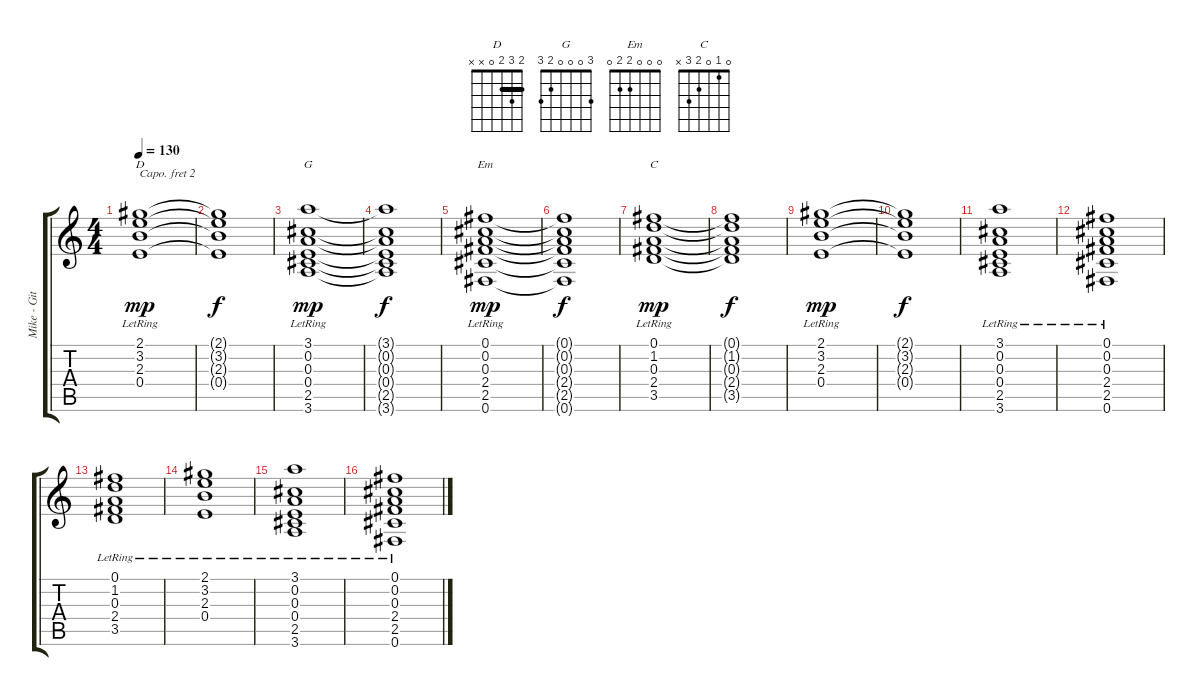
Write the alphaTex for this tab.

\track ("Mike - Gitár 2" "Mike - Git") {instrument acousticguitarsteel}
\staff {score tabs}
\capo 2
\tuning (E4 B3 G3 D3 A2 E2) {hide}
\chord ("D" 2 3 2 0 x x) {barre 2}
\chord ("G" 3 0 0 0 2 3)
\chord ("Em" 0 0 0 2 2 0)
\chord ("C" 0 1 0 2 3 x)
\ts (4 4)
\tempo 130
\clef g2
\ks c
(2.1 3.2{lr} 2.3 0.4).1{ch "D" dy mp} |
(2.1{t} 3.2{t} 2.3{t} 0.4{t}).1{dy f} |
(3.1{lr} 0.2{lr} 0.3{lr} 0.4{lr} 2.5{lr} 3.6{lr}).1{ch "G" dy mp} |
(3.1{t} 0.2{t} 0.3{t} 0.4{t} 2.5{t} 3.6{t}).1{dy f} |
(0.1{lr} 0.2{lr} 0.3{lr} 2.4{lr} 2.5{lr} 0.6{lr}).1{ch "Em" dy mp} |
(0.1{t} 0.2{t} 0.3{t} 2.4{t} 2.5{t} 0.6{t}).1{dy f} |
(0.1{lr} 1.2{lr} 0.3{lr} 2.4{lr} 3.5{lr}).1{ch "C" dy mp} |
(0.1{t} 1.2{t} 0.3{t} 2.4{t} 3.5{t}).1{dy f} |
(2.1 3.2{lr} 2.3 0.4).1{dy mp} |
(2.1{t} 3.2{t} 2.3{t} 0.4{t}).1{dy f} |
(3.1{lr} 0.2{lr} 0.3{lr} 0.4{lr} 2.5{lr} 3.6{lr}).1 |
(0.1{lr} 0.2{lr} 0.3{lr} 2.4{lr} 2.5{lr} 0.6{lr}).1 |
(0.1{lr} 1.2{lr} 0.3{lr} 2.4{lr} 3.5{lr}).1 |
(2.1{lr} 3.2{lr} 2.3{lr} 0.4{lr}).1 |
(3.1{lr} 0.2{lr} 0.3{lr} 0.4{lr} 2.5{lr} 3.6{lr}).1 |
(0.1{lr} 0.2{lr} 0.3{lr} 2.4{lr} 2.5{lr} 0.6{lr}).1
